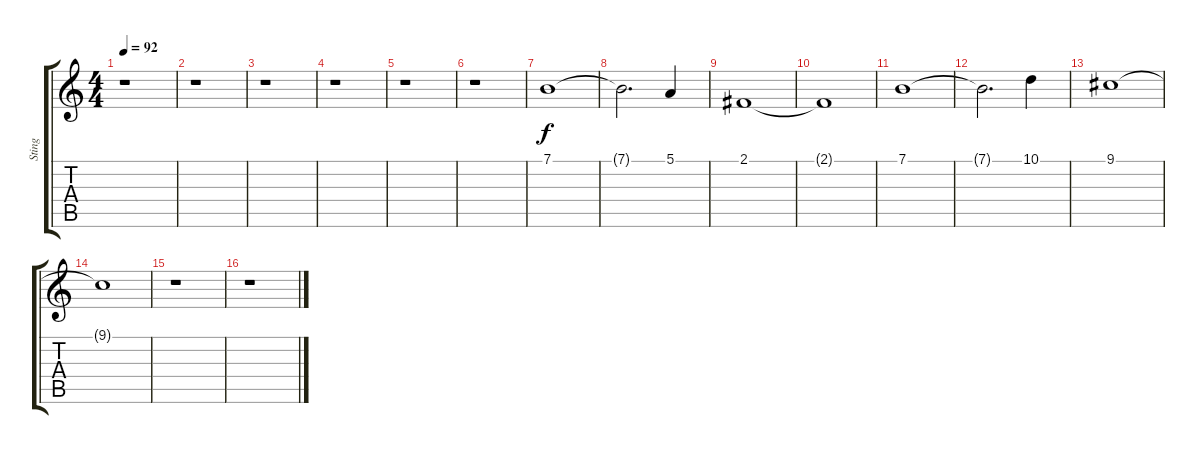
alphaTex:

\track ("Sting" "Sting") {instrument synthstrings1}
\staff {score tabs}
\tuning (E4 B3 G3 D3 A2 E2) {hide}
\ts (4 4)
\tempo 92
\clef g2
\ks c
r.1{dy f} |
r.1 |
r.1 |
r.1 |
r.1 |
r.1 |
7.1.1 |
7.1{t}.2{d} 5.1.4 |
2.1.1 |
2.1{t}.1 |
7.1.1 |
7.1{t}.2{d} 10.1.4 |
9.1.1 |
9.1{t}.1 |
r.1 |
r.1
